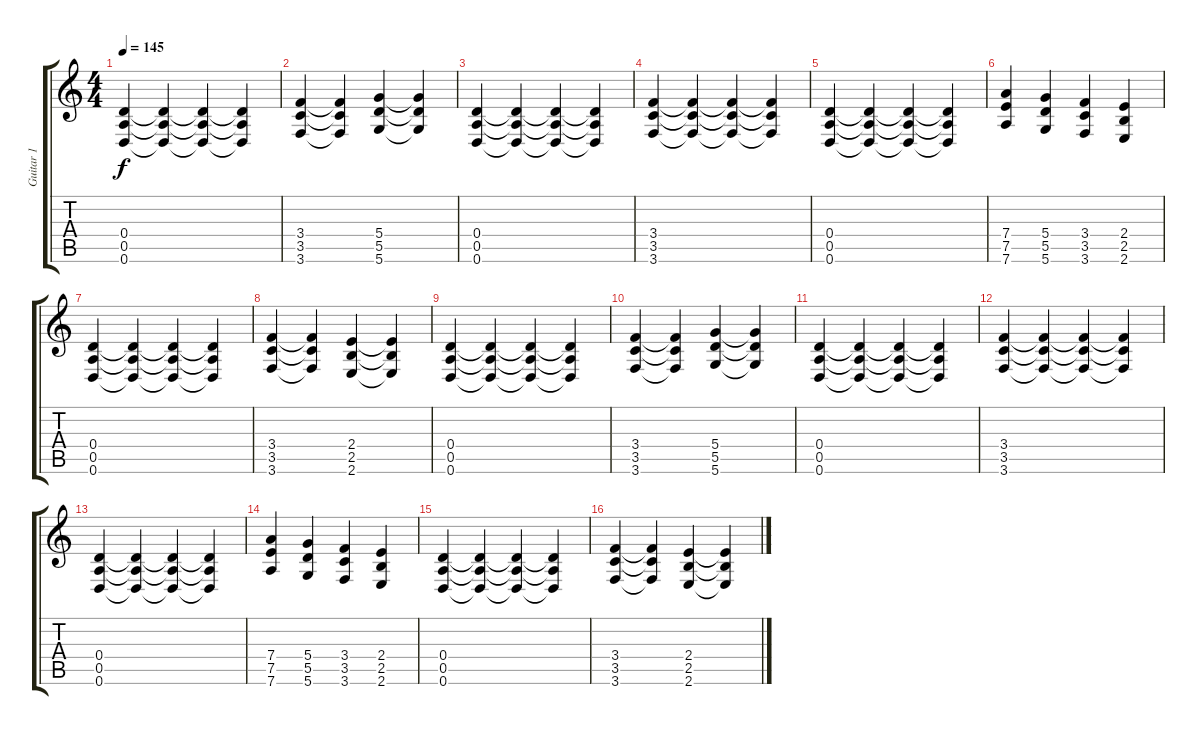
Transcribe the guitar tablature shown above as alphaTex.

\track ("Guitar 1" "Guitar 1") {instrument distortionguitar}
\staff {score tabs}
\tuning (E4 B3 G3 D3 A2 D2) {hide}
\ts (4 4)
\tempo 145
\clef g2
\ks c
(0.4 0.5 0.6).4{dy f} (0.4{t} 0.5{t} 0.6{t}).4 (0.4{t} 0.5{t} 0.6{t}).4 (0.4{t} 0.5{t} 0.6{t}).4 |
(3.4 3.5 3.6).4 (3.4{t} 3.5{t} 3.6{t}).4 (5.4 5.5 5.6).4 (5.4{t} 5.5{t} 5.6{t}).4 |
(0.4 0.5 0.6).4 (0.4{t} 0.5{t} 0.6{t}).4 (0.4{t} 0.5{t} 0.6{t}).4 (0.4{t} 0.5{t} 0.6{t}).4 |
(3.4 3.5 3.6).4 (3.4{t} 3.5{t} 3.6{t}).4 (3.4{t} 3.5{t} 3.6{t}).4 (3.4{t} 3.5{t} 3.6{t}).4 |
(0.4 0.5 0.6).4 (0.4{t} 0.5{t} 0.6{t}).4 (0.4{t} 0.5{t} 0.6{t}).4 (0.4{t} 0.5{t} 0.6{t}).4 |
(7.4 7.5 7.6).4 (5.4 5.5 5.6).4 (3.4 3.5 3.6).4 (2.4 2.5 2.6).4 |
(0.4 0.5 0.6).4 (0.4{t} 0.5{t} 0.6{t}).4 (0.4{t} 0.5{t} 0.6{t}).4 (0.4{t} 0.5{t} 0.6{t}).4 |
(3.4 3.5 3.6).4 (3.4{t} 3.5{t} 3.6{t}).4 (2.4 2.5 2.6).4 (2.4{t} 2.5{t} 2.6{t}).4 |
(0.4 0.5 0.6).4 (0.4{t} 0.5{t} 0.6{t}).4 (0.4{t} 0.5{t} 0.6{t}).4 (0.4{t} 0.5{t} 0.6{t}).4 |
(3.4 3.5 3.6).4 (3.4{t} 3.5{t} 3.6{t}).4 (5.4 5.5 5.6).4 (5.4{t} 5.5{t} 5.6{t}).4 |
(0.4 0.5 0.6).4 (0.4{t} 0.5{t} 0.6{t}).4 (0.4{t} 0.5{t} 0.6{t}).4 (0.4{t} 0.5{t} 0.6{t}).4 |
(3.4 3.5 3.6).4 (3.4{t} 3.5{t} 3.6{t}).4 (3.4{t} 3.5{t} 3.6{t}).4 (3.4{t} 3.5{t} 3.6{t}).4 |
(0.4 0.5 0.6).4 (0.4{t} 0.5{t} 0.6{t}).4 (0.4{t} 0.5{t} 0.6{t}).4 (0.4{t} 0.5{t} 0.6{t}).4 |
(7.4 7.5 7.6).4 (5.4 5.5 5.6).4 (3.4 3.5 3.6).4 (2.4 2.5 2.6).4 |
(0.4 0.5 0.6).4 (0.4{t} 0.5{t} 0.6{t}).4 (0.4{t} 0.5{t} 0.6{t}).4 (0.4{t} 0.5{t} 0.6{t}).4 |
(3.4 3.5 3.6).4 (3.4{t} 3.5{t} 3.6{t}).4 (2.4 2.5 2.6).4 (2.4{t} 2.5{t} 2.6{t}).4
